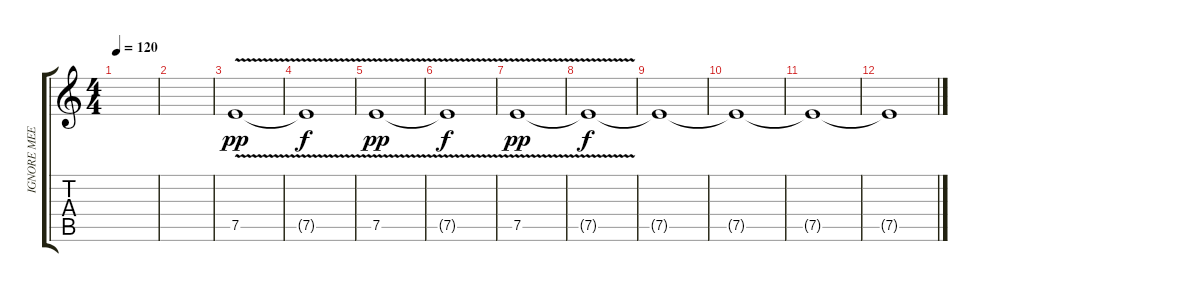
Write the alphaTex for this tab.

\track ("IGNORE MEEE!!!" "IGNORE MEE") {instrument overdrivenguitar}
\staff {score tabs}
\tuning (E4 B3 G3 D3 A2 D2) {hide}
\ts (4 4)
\tempo 120
\clef g2
\ks c
|
|
7.5{v}.1{dy pp} |
7.5{t}.1{dy f} |
7.5{v}.1{dy pp} |
7.5{t}.1{dy f} |
7.5{v}.1{dy pp} |
7.5{t}.1{dy f} |
7.5{t}.1 |
7.5{t}.1 |
7.5{t}.1 |
7.5{t}.1
